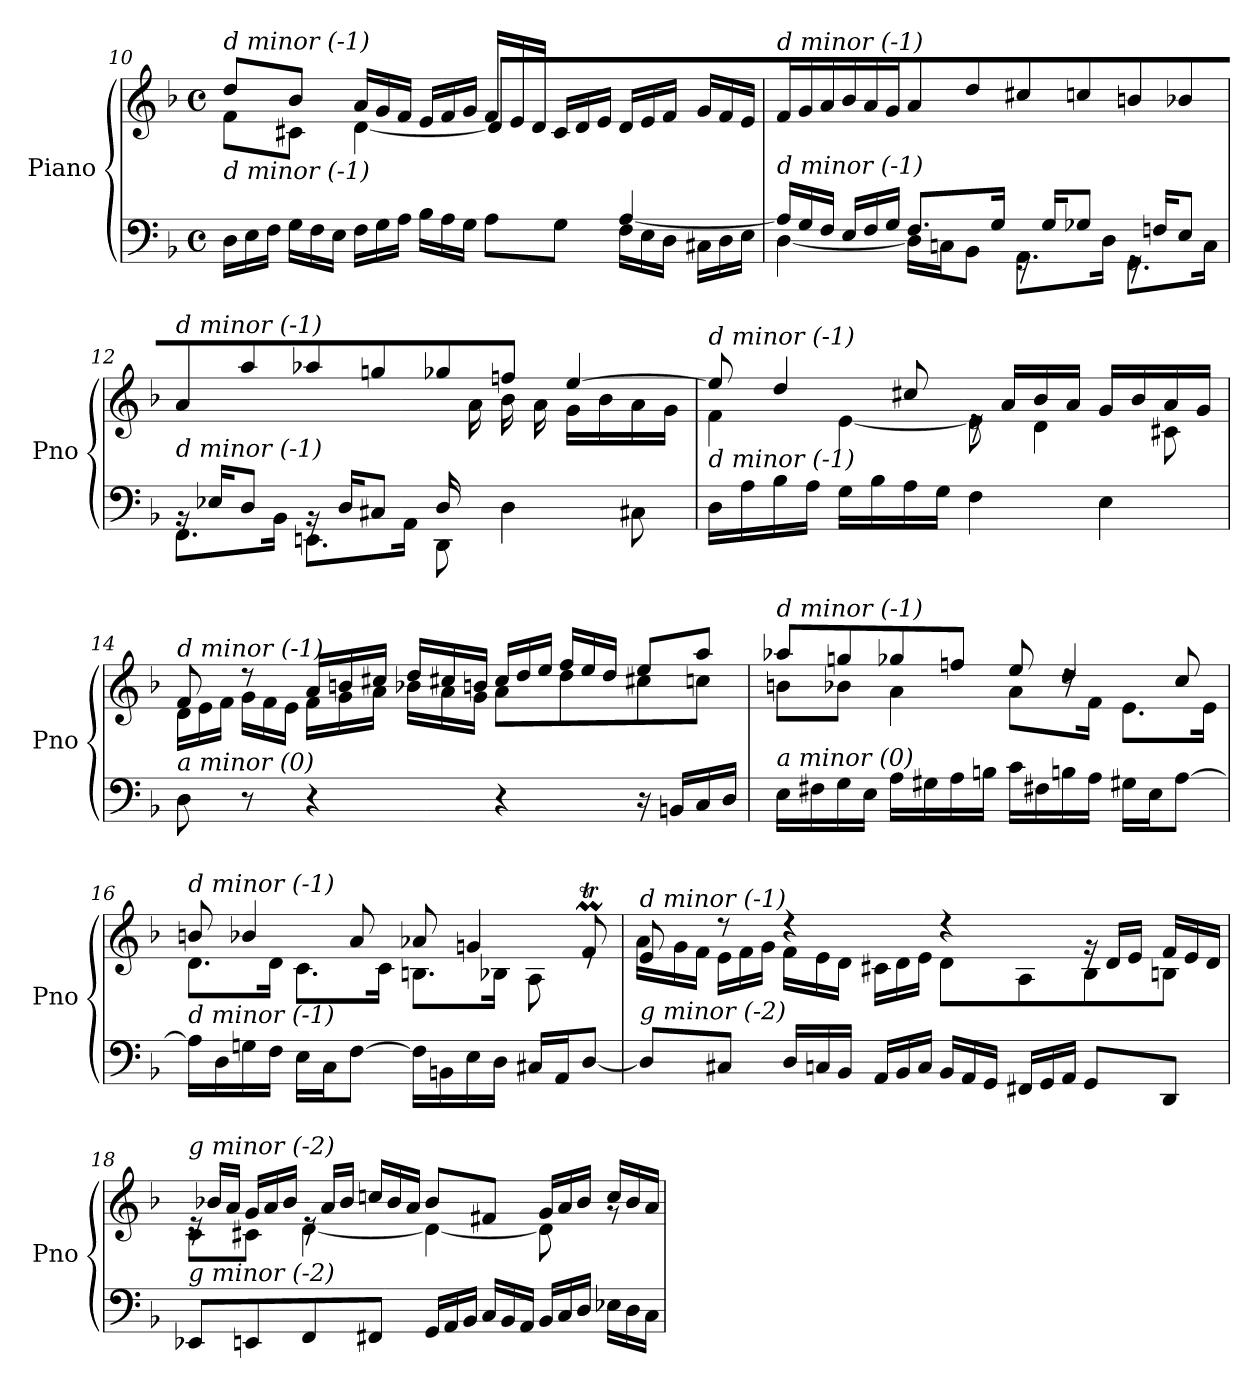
**kern	**kern
*part1	*part1
*staff2	*staff1
*I"Piano	*
*I'Pno	*
!!LO:LB:g=z
*clefF4	*clefG2
*k[b-]	*k[b-]
*M4/4	*M4/4
*met(c)	*met(c)
=10	=10
*^	*
*	*Xtuplet	*
*	*^	*^
*	*	*	*	*^
!	!	!	!LO:TX:i:t=d minor (-1)	!	!
!LO:TX:i:t=d minor (-1)	!	!	!	!	!
2ryy	24D\LL	2.ryy	8dd/L	8f\L	2.ryy
.	24E\	.	.	.	.
.	24F\JJ	.	.	.	.
.	24G\LL	.	8b-/J	8c#X\J	.
.	24F\	.	.	.	.
.	24E\JJ	.	.	.	.
*	*	*	*Xtuplet	*	*
.	24F\LL	.	24a/LL	[4d\	.
.	24G\	.	24g/	.	.
.	24A\JJ	.	24f/JJ	.	.
.	24B-\LL	.	24e/LL	.	.
.	24A\	.	24f/	.	.
.	24G\JJ	.	24g/JJ	.	.
8ryy	8A\L	.	24f/LL	8d\L]	.
.	.	.	24e/	.	.
.	.	.	24d/JJ	.	.
8B-/J	8G\J	.	24c#/LL	8ryy	.
.	.	.	24d/	.	.
.	.	.	24e/JJ	.	.
4ryy	[4A/	24F\LL	24d/LL	4ryy	4ryy
.	.	24E\	24e/	.	.
.	.	24D\JJ	24f/JJ	.	.
.	.	24C#X\LL	24g/LL	.	.
.	.	24D\	24f/	.	.
.	.	24E\JJ	24e/JJ	.	.
*	*	*	*v	*v	*v
=11	=11	=11	=11
!	!	!	!LO:TX:i:t=d minor (-1)
!LO:TX:i:t=d minor (-1)	!	!	!
*	*v	*v	*
24A/LL]	[4D\	24f/LL
24G/	.	24g/
24F/JJ	.	24a/JJ
24E/LL	.	24b-/LL
24F/	.	24a/
24G/JJ	.	24g/JJ
8.F/L	16D\LL]	8a/L
.	16Cn\J	.
.	8BB-\J	8dd/J
16G/Jk	.	.
16rGG	8.AA\L	8cc#X/L
16G/KL	.	.
8G-Xi/J	.	8ccn/
.	16D\Jk	.
16rGG	8.GG\L	8bn/
16Fn/KL	.	.
8E/J	.	8b-X/J
.	16C\Jk	.
!!LO:PB:g=z
=12	=12	=12
*	*^	*^
*	*	*	*	*^
!	!	!	!LO:TX:i:t=d minor (-1)	!	!
!LO:TX:i:t=d minor (-1)	!	!	!	!	!
2.ryy	16rBB	8.FF\L	8a/L	2.ryy	2ryy
.	16E-X/KL	.	.	.	.
.	8D/J	.	8aa/	.	.
.	.	16BB-\Jk	.	.	.
.	16rBB	8.EEn\L	8aa-Xi/	.	.
.	16D/KL	.	.	.	.
.	8C#X/J	.	8ggn/J	.	.
.	.	16AA\Jk	.	.	.
.	16D/LL	8DD\	8gg-Xi/L	.	16ryy
.	8.ryy	.	.	.	16a\
.	.	4D\	8ffn/J	.	16b-\
.	.	.	.	.	16a\JJ
4ryy	4ryy	.	[4ee/	16g\LL	4ryy
.	.	.	.	16b-\	.
.	.	8C#X\	.	16a\	.
.	.	.	.	16g\JJ	.
*v	*v	*v	*	*	*
*	*	*v	*v
=13	=13	=13
!	!LO:TX:i:t=d minor (-1)	!
!LO:TX:i:t=d minor (-1)	!	!
16D\LL	8ee/]	4f\
16A\	.	.
16B-\	4dd/	.
16A\JJ	.	.
16G\LL	.	[4e\
16B-\	.	.
16A\	8cc#X/	.
16G\JJ	.	.
4F\	16re	8e\]
.	16a/LL	.
.	16b-/	4d\
.	16a/JJ	.
4E\	16g/LL	.
.	16b-/	.
.	16a/	8c#X\
.	16g/JJ	.
!!LO:LB:g=z	!!
=14	=14	=14
!	!LO:TX:i:t=d minor (-1)	!
!LO:TX:i:t=a minor (0)	!	!
8D\	8f/	24d\LL
.	.	24e\
.	.	24f\JJ
8r	8r	24g\LL
.	.	24f\
.	.	24e\JJ
4r	24a/LL	24f\LL
.	24bn/	24g\
.	24cc#X/JJ	24a\JJ
.	24dd/LL	24b-X\LL
.	24cc#X/	24a\
.	24bn/JJ	24g\JJ
4r	24cc#/LL	8a\L
.	24dd/	.
.	24ee/JJ	.
.	24ff/LL	8dd\
.	24ee/	.
.	24dd/JJ	.
16r	8ee/L	8cc#X\
16BBn/LL	.	.
16C/	8aa/J	8ccn\J
16D/JJ	.	.
=15	=15	=15
!	!LO:TX:i:t=d minor (-1)	!
!LO:TX:i:t=a minor (0)	!	!
16E\LL	8aa-Xi/L	8bn\L
16F#X\	.	.
16G\	8ggn/	8b-X\J
16E\JJ	.	.
16A\LL	8gg-Xi/	4a\
16G#X\	.	.
16A\	8ffn/J	.
16Bn\JJ	.	.
16c\LL	8ee/	8a\L
16F#X\	.	.
16Bn\	4dd/	16rdd
16A\JJ	.	16f\Jk
16G#X\LL	.	8.e\L
16E\J	.	.
[8A\J	8cc/	.
.	.	16e\Jk
!!LO:LB:g=z	!!
=16	=16	=16
!	!LO:TX:i:t=d minor (-1)	!
!LO:TX:i:t=d minor (-1)	!	!
16A\LL]	8bn/	8.d\L
16D\	.	.
16Gn\	4b-X/	.
16F\JJ	.	16d\Jk
16E\LL	.	8.c\L
16C\J	.	.
[8F\J	8a/	.
.	.	16c\Jk
16F\LL]	8a-Xi/	8.Bn\L
16BBn\	.	.
16E\	4gn/	.
16D\JJ	.	16B-X\Jk
16C#X/LL	.	8A\
16AA/J	.	.
[8D/J	8fTM/	8re
=17	=17	=17
!	!LO:TX:i:t=d minor (-1)	!
!LO:TX:i:t=g minor (-2)	!	!
8D/L]	8e/	24a\LL
.	.	24g\
.	.	24f\JJ
8C#X/J	8r	24e\LL
.	.	24f\
.	.	24g\JJ
24D/LL	4r	24f\LL
24Cn/	.	24e\
24BB-/JJ	.	24d\JJ
24AA/LL	.	24c#X\LL
24BB-/	.	24d\
24C/JJ	.	24e\JJ
24BB-/LL	4r	8d\L
24AA/	.	.
24GG/JJ	.	.
24FF#X/LL	.	8A\
24GG/	.	.
24AA/JJ	.	.
8GG/L	24rg	8B-\
.	24d/LL	.
.	24e/JJ	.
8DD/J	24f/LL	8Bn\J
.	24e/	.
.	24d/JJ	.
!!LO:LB:g=z	!!
=18	=18	=18
!	!LO:TX:i:t=g minor (-2)	!
!LO:TX:i:t=g minor (-2)	!	!
8EE-X/L	24re	8c\L
.	24b-X/LL	.
.	24a/JJ	.
8EEn/	24g/LL	8c#X\J
.	24a/	.
.	24b-/JJ	.
8FF/	24re	[4d\
.	24a/LL	.
.	24b-/JJ	.
8FF#X/J	24ccn/LL	.
.	24b-/	.
.	24a/JJ	.
24GG/LL	8b-/L	4d\_
24AA/	.	.
24BB-/JJ	.	.
24C/LL	8f#X/J	.
24BB-/	.	.
24AA/JJ	.	.
24BB-/LL	24g/LL	8d\]
24C/	24a/	.
24D/JJ	24b-/JJ	.
24E-X\LL	24cc/LL	8rg
24D\	24b-/	.
24C\JJ	24a/JJ	.
*	*v	*v
=	=
*-	*-
